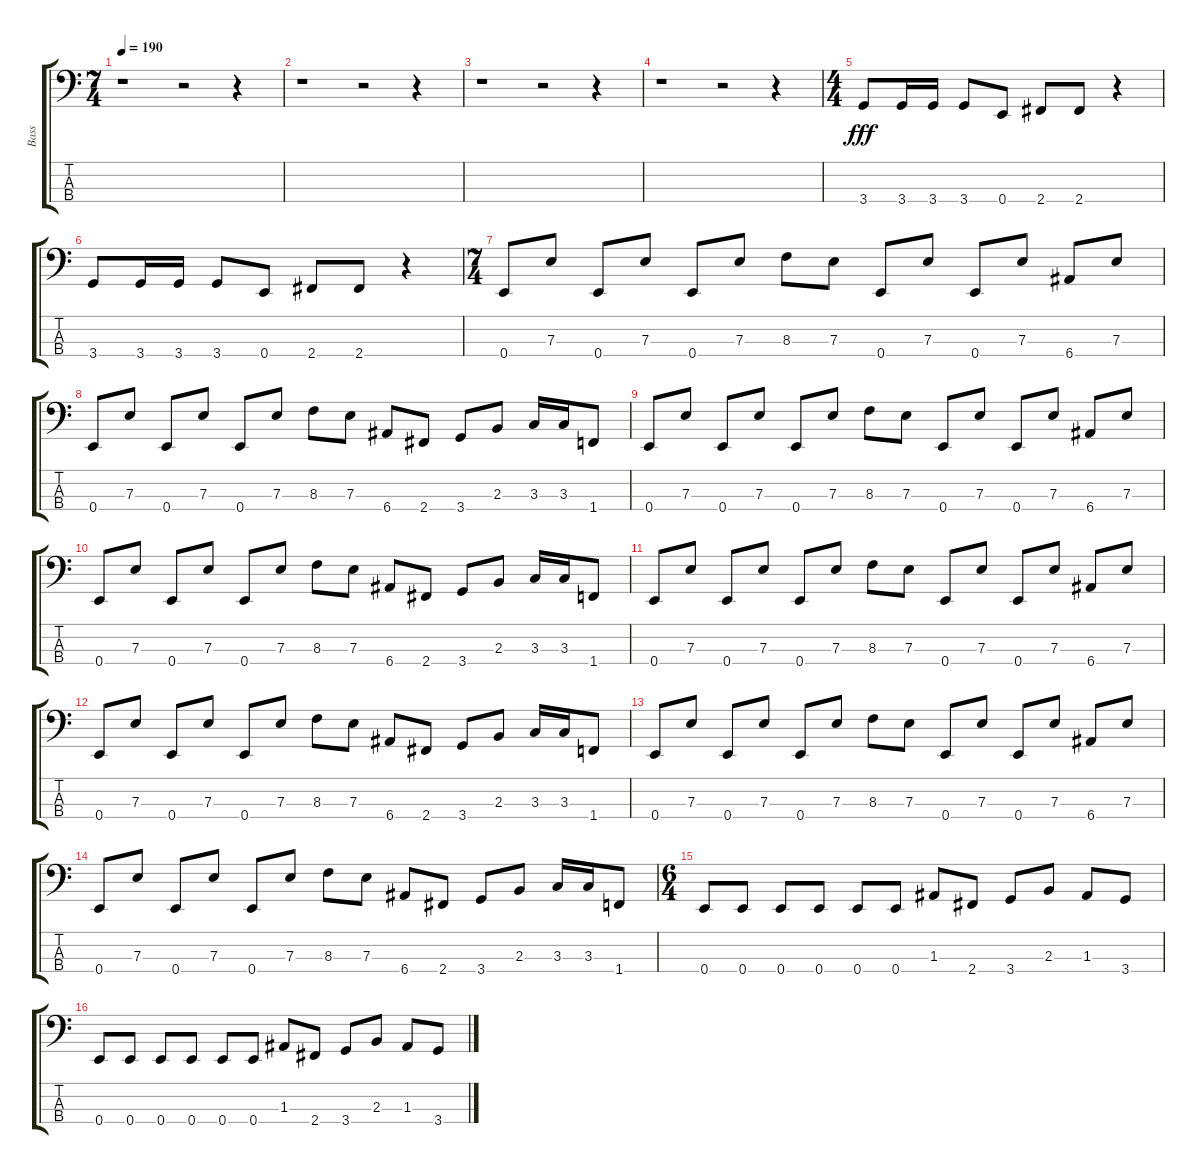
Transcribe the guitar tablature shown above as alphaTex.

\track ("Bass" "Bass") {instrument electricbasspick}
\staff {score tabs}
\tuning (G2 D2 A1 E1) {hide}
\ts (7 4)
\tempo 190
\clef f4
\ks c
r.1{dy fff} r.2 r.4 |
r.1 r.2 r.4 |
r.1 r.2 r.4 |
r.1 r.2 r.4 |
\ts (4 4)
3.4.8 3.4.16 3.4.16 3.4.8 0.4.8 2.4.8 2.4.8 r.4 |
3.4.8 3.4.16 3.4.16 3.4.8 0.4.8 2.4.8 2.4.8 r.4 |
\ts (7 4)
0.4.8 7.3.8 0.4.8 7.3.8 0.4.8 7.3.8 8.3.8 7.3.8 0.4.8 7.3.8 0.4.8 7.3.8 6.4.8 7.3.8 |
0.4.8 7.3.8 0.4.8 7.3.8 0.4.8 7.3.8 8.3.8 7.3.8 6.4.8 2.4.8 3.4.8 2.3.8 3.3.16 3.3.16 1.4.8 |
0.4.8 7.3.8 0.4.8 7.3.8 0.4.8 7.3.8 8.3.8 7.3.8 0.4.8 7.3.8 0.4.8 7.3.8 6.4.8 7.3.8 |
0.4.8 7.3.8 0.4.8 7.3.8 0.4.8 7.3.8 8.3.8 7.3.8 6.4.8 2.4.8 3.4.8 2.3.8 3.3.16 3.3.16 1.4.8 |
0.4.8 7.3.8 0.4.8 7.3.8 0.4.8 7.3.8 8.3.8 7.3.8 0.4.8 7.3.8 0.4.8 7.3.8 6.4.8 7.3.8 |
0.4.8 7.3.8 0.4.8 7.3.8 0.4.8 7.3.8 8.3.8 7.3.8 6.4.8 2.4.8 3.4.8 2.3.8 3.3.16 3.3.16 1.4.8 |
0.4.8 7.3.8 0.4.8 7.3.8 0.4.8 7.3.8 8.3.8 7.3.8 0.4.8 7.3.8 0.4.8 7.3.8 6.4.8 7.3.8 |
0.4.8 7.3.8 0.4.8 7.3.8 0.4.8 7.3.8 8.3.8 7.3.8 6.4.8 2.4.8 3.4.8 2.3.8 3.3.16 3.3.16 1.4.8 |
\ts (6 4)
0.4.8 0.4.8 0.4.8 0.4.8 0.4.8 0.4.8 1.3.8 2.4.8 3.4.8 2.3.8 1.3.8 3.4.8 |
0.4.8 0.4.8 0.4.8 0.4.8 0.4.8 0.4.8 1.3.8 2.4.8 3.4.8 2.3.8 1.3.8 3.4.8
